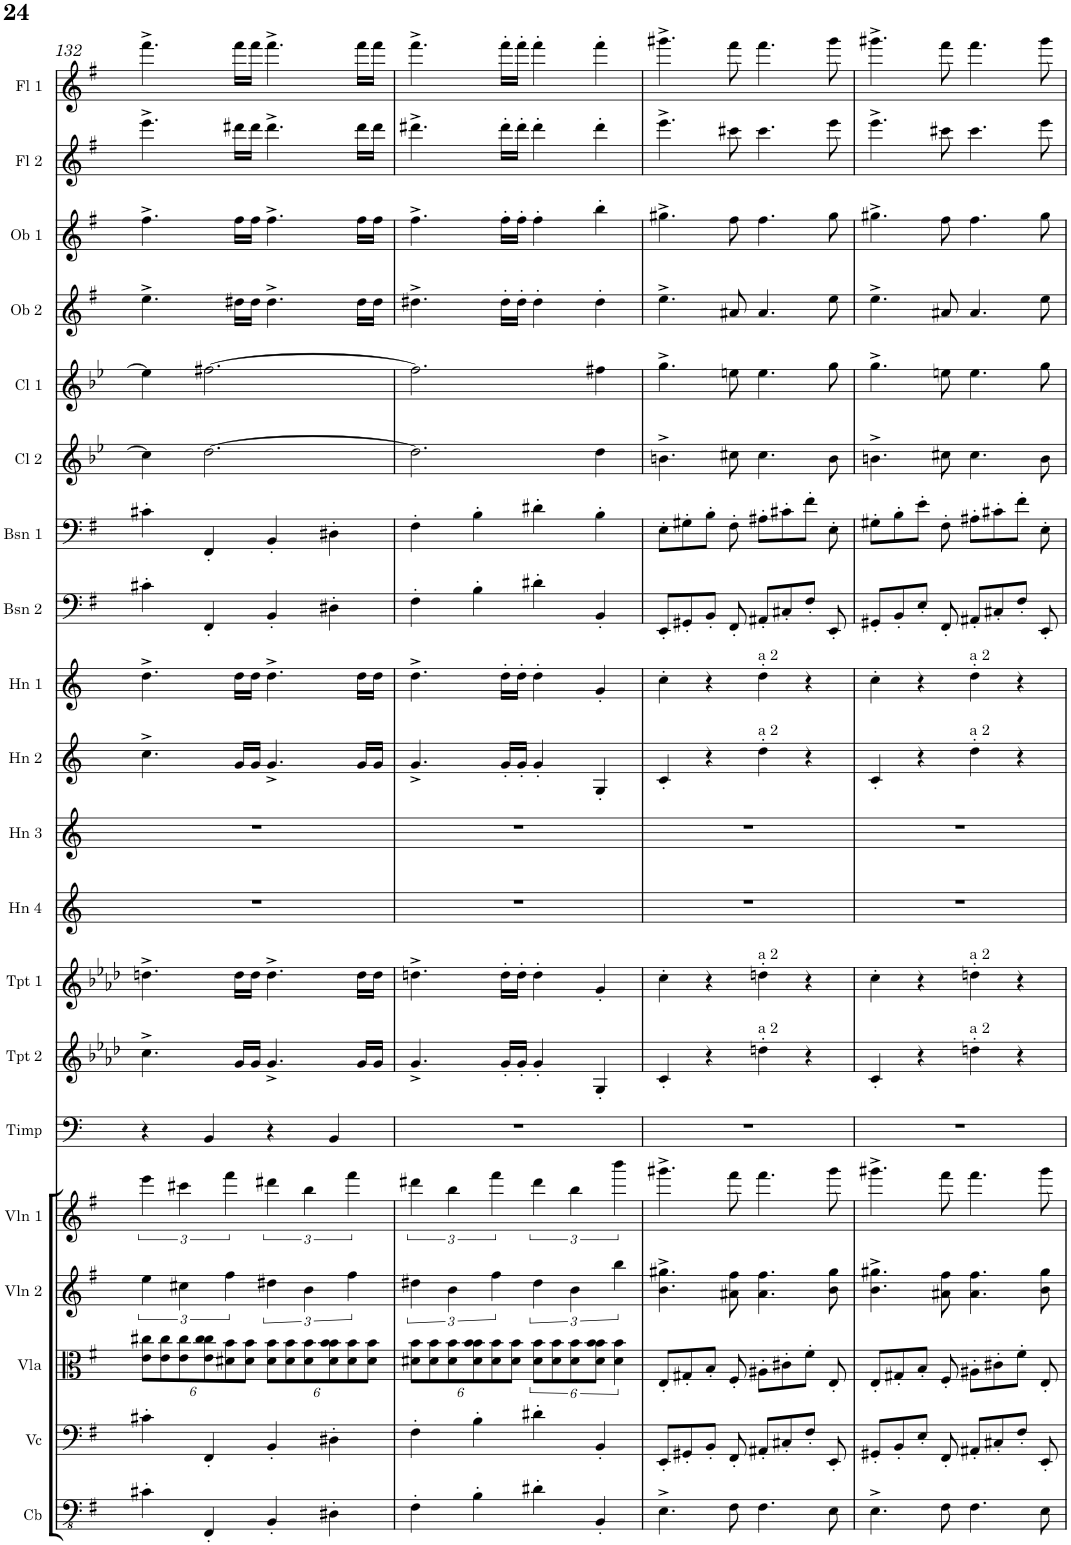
**kern	**kern	**kern	**kern	**kern	**kern	**kern	**kern	**kern	**kern	**kern	**kern	**kern	**kern	**kern	**kern	**kern	**kern	**kern	**kern
*part20	*part19	*part18	*part17	*part16	*part15	*part14	*part13	*part12	*part11	*part10	*part9	*part8	*part7	*part6	*part5	*part4	*part3	*part2	*part1
*staff20	*staff19	*staff18	*staff17	*staff16	*staff15	*staff14	*staff13	*staff12	*staff11	*staff10	*staff9	*staff8	*staff7	*staff6	*staff5	*staff4	*staff3	*staff2	*staff1
*I"Contrabass	*I"Violoncello	*I"Viola	*I"Violin 2	*I"Violin 1	*I"Timpani	*I"E Trumpet 2	*I"E Trumpet 1	*I"C Horn 4	*I"C Horn 3	*I"E Horn 2	*I"E Horn 1	*I"Bassoon 2	*I"Bassoon 1	*I"A Clarinet 2	*I"A Clarinet 1	*I"Oboe 2	*I"Oboe 1	*I"Flute 2	*I"Flute 1
*I'Cb	*I'Vc	*I'Vla	*I'Vln 2	*I'Vln 1	*I'Timp	*I'Tpt 2	*I'Tpt 1	*I'Hn 4	*I'Hn 3	*I'Hn 2	*I'Hn 1	*I'Bsn 2	*I'Bsn 1	*I'Cl 2	*I'Cl 1	*I'Ob 2	*I'Ob 1	*I'Fl 2	*I'Fl 1
!!LO:PB:g=z
*clefFv4	*clefF4	*clefC3	*clefG2	*clefG2	*clefF4	*clefG2	*clefG2	*clefG2	*clefG2	*clefG2	*clefG2	*clefF4	*clefF4	*clefG2	*clefG2	*clefG2	*clefG2	*clefG2	*clefG2
*	*	*	*	*	*	*Trd-2c-4	*Trd-2c-4	*Trd7c12	*Trd7c12	*Trd5c8	*Trd5c8	*	*	*Trd2c3	*Trd2c3	*	*	*	*
*k[f#]	*k[f#]	*k[f#]	*k[f#]	*k[f#]	*k[]	*k[b-e-a-d-]	*k[b-e-a-d-]	*k[]	*k[]	*k[]	*k[]	*k[f#]	*k[f#]	*k[b-e-]	*k[b-e-]	*k[f#]	*k[f#]	*k[f#]	*k[f#]
*M2/2	*M2/2	*M2/2	*M2/2	*M2/2	*M2/2	*M2/2	*M2/2	*M2/2	*M2/2	*M2/2	*M2/2	*M2/2	*M2/2	*M2/2	*M2/2	*M2/2	*M2/2	*M2/2	*M2/2
*met(c|)	*met(c|)	*met(c|)	*met(c|)	*met(c|)	*met(c|)	*met(c|)	*met(c|)	*met(c|)	*met(c|)	*met(c|)	*met(c|)	*met(c|)	*met(c|)	*met(c|)	*met(c|)	*met(c|)	*met(c|)	*met(c|)	*met(c|)
*	*	*Xbrackettup	*	*	*	*	*	*	*	*	*	*	*	*	*	*	*	*	*
=132	=132	=132	=132	=132	=132	=132	=132	=132	=132	=132	=132	=132	=132	=132	=132	=132	=132	=132	=132
4C#X'\	4c#X'\	12e\ 12cc#X\L	6ee\	6eee\	4r	4.cc^\	4.ddn^\	1r	1r	4.cc^\	4.dd^\	4c#X'\	4c#X'\	4cc#\]	4ee\]	4.ee^\	4.ff#^\	4.eee^\	4.fff#^\
.	.	12e\ 12cc#\	.	.	.	.	.	.	.	.	.	.	.	.	.	.	.	.	.
.	.	12e\ 12cc#\	6cc#X\	6ccc#X\	.	.	.	.	.	.	.	.	.	.	.	.	.	.	.
4FFF#'/	4FF#'/	12e\ 12cc#\ 12cc#\	.	.	4BB/	.	.	.	.	.	.	4FF#'/	4FF#'/	[2.dd\	[2.ff#X\	.	.	.	.
.	.	12d#X\ 12b\	6ff#\	6fff#\	.	.	.	.	.	.	.	.	.	.	.	.	.	.	.
.	.	.	.	.	.	16g/LL	16dd\LL	.	.	16g/LL	16dd\LL	.	.	.	.	16dd#X\LL	16ff#\LL	16ddd#X\LL	16fff#\LL
.	.	12d#\ 12b\J	.	.	.	.	.	.	.	.	.	.	.	.	.	.	.	.	.
.	.	.	.	.	.	16g/JJ	16dd\JJ	.	.	16g/JJ	16dd\JJ	.	.	.	.	16dd#\JJ	16ff#\JJ	16ddd#\JJ	16fff#\JJ
4BBB'/	4BB'/	12d#\ 12b\L	6dd#X\	6ddd#X\	4r	4.g^/	4.dd^\	.	.	4.g^/	4.dd^\	4BB'/	4BB'/	.	.	4.dd#^\	4.ff#^\	4.ddd#^\	4.fff#^\
.	.	12d#\ 12b\	.	.	.	.	.	.	.	.	.	.	.	.	.	.	.	.	.
.	.	12d#\ 12b\	6b\	6bb\	.	.	.	.	.	.	.	.	.	.	.	.	.	.	.
4DD#X'\	4D#X'\	12d#\ 12b\ 12b\	.	.	4BB/	.	.	.	.	.	.	4D#X'\	4D#X'\	.	.	.	.	.	.
.	.	12d#\ 12b\	6ff#\	6fff#\	.	.	.	.	.	.	.	.	.	.	.	.	.	.	.
.	.	.	.	.	.	16g/LL	16dd\LL	.	.	16g/LL	16dd\LL	.	.	.	.	16dd#\LL	16ff#\LL	16ddd#\LL	16fff#\LL
.	.	12d#\ 12b\J	.	.	.	.	.	.	.	.	.	.	.	.	.	.	.	.	.
.	.	.	.	.	.	16g/JJ	16dd\JJ	.	.	16g/JJ	16dd\JJ	.	.	.	.	16dd#\JJ	16ff#\JJ	16ddd#\JJ	16fff#\JJ
=133	=133	=133	=133	=133	=133	=133	=133	=133	=133	=133	=133	=133	=133	=133	=133	=133	=133	=133	=133
4FF#'\	4F#'\	12d#X\ 12b\L	6dd#X\	6ddd#X\	1r	4.g^/	4.ddn^\	1r	1r	4.g^/	4.dd^\	4F#'\	4F#'\	2.dd\]	2.ff#\]	4.dd#X^\	4.ff#^\	4.ddd#X^\	4.fff#^\
.	.	12d#\ 12b\	.	.	.	.	.	.	.	.	.	.	.	.	.	.	.	.	.
.	.	12d#\ 12b\	6b\	6bb\	.	.	.	.	.	.	.	.	.	.	.	.	.	.	.
4BB'\	4B'\	12d#\ 12b\ 12b\	.	.	.	.	.	.	.	.	.	4B'\	4B'\	.	.	.	.	.	.
.	.	12d#\ 12b\	6ff#\	6fff#\	.	.	.	.	.	.	.	.	.	.	.	.	.	.	.
.	.	.	.	.	.	16g'/LL	16dd'\LL	.	.	16g'/LL	16dd'\LL	.	.	.	.	16dd#'\LL	16ff#'\LL	16ddd#'\LL	16fff#'\LL
.	.	12d#\ 12b\J	.	.	.	.	.	.	.	.	.	.	.	.	.	.	.	.	.
.	.	.	.	.	.	16g'/JJ	16dd'\JJ	.	.	16g'/JJ	16dd'\JJ	.	.	.	.	16dd#'\JJ	16ff#'\JJ	16ddd#'\JJ	16fff#'\JJ
*	*	*brackettup	*	*	*	*	*	*	*	*	*	*	*	*	*	*	*	*	*
4D#X'\	4d#X'\	12d#\ 12b\L	6dd#\	6ddd#\	.	4g'/	4dd'\	.	.	4g'/	4dd'\	4d#X'\	4d#X'\	.	.	4dd#'\	4ff#'\	4ddd#'\	4fff#'\
.	.	12d#\ 12b\	.	.	.	.	.	.	.	.	.	.	.	.	.	.	.	.	.
.	.	12d#\ 12b\	6b\	6bb\	.	.	.	.	.	.	.	.	.	.	.	.	.	.	.
4BBB'/	4BB'/	12d#\ 12b\ 12b\J	.	.	.	4G'/	4g'/	.	.	4G'/	4g'/	4BB'/	4B'\	4dd\	4ff#X\	4dd#'\	4bb'\	4ddd#'\	4fff#'\
.	.	6d#\ 6b\	6bb\	6bbb\	.	.	.	.	.	.	.	.	.	.	.	.	.	.	.
=134	=134	=134	=134	=134	=134	=134	=134	=134	=134	=134	=134	=134	=134	=134	=134	=134	=134	=134	=134
4.EE^\	8EE'/L	8E'/L	4.b\^ 4.gg#X\^	4.ggg#X^\	1r	4c'/	4cc'\	1r	1r	4c'/	4cc'\	8EE'/L	8E'\L	4.bn^\	4.gg^\	4.ee^\	4.gg#X^\	4.eee^\	4.ggg#X^\
.	8GG#X'/	8G#X'/	.	.	.	.	.	.	.	.	.	8GG#X'/	8G#X'\	.	.	.	.	.	.
.	8BB'/J	8B'/J	.	.	.	4r	4r	.	.	4r	4r	8BB'/J	8B'\J	.	.	.	.	.	.
8FF#\	8FF#'/	8F#'/	8a#X\ 8ff#\	8fff#\	.	.	.	.	.	.	.	8FF#'/	8F#'\	8cc#X\	8een\	8a#X/	8ff#\	8ccc#X\	8fff#\
!	!	!	!	!	!	!	!	!	!	!	!LO:TX:a:t=a 2	!	!	!	!	!	!	!	!
!	!	!	!	!	!	!	!	!	!	!LO:TX:a:t=a 2	!	!	!	!	!	!	!	!	!
!	!	!	!	!	!	!	!LO:TX:a:t=a 2	!	!	!	!	!	!	!	!	!	!	!	!
!	!	!	!	!	!	!LO:TX:a:t=a 2	!	!	!	!	!	!	!	!	!	!	!	!	!
4.FF#\	8AA#X'/L	8A#X'\L	4.a#\ 4.ff#\	4.fff#\	.	4ddn'\	4ddn'\	.	.	4dd'\	4dd'\	8AA#X'/L	8A#X'\L	4.cc#\	4.ee\	4.a#/	4.ff#\	4.ccc#\	4.fff#\
.	8C#X'/	8c#X'\	.	.	.	.	.	.	.	.	.	8C#X'/	8c#X'\	.	.	.	.	.	.
.	8F#'/J	8f#'\J	.	.	.	4r	4r	.	.	4r	4r	8F#'/J	8f#'\J	.	.	.	.	.	.
8EE\	8EE'/	8E'/	8b\ 8gg#\	8ggg#\	.	.	.	.	.	.	.	8EE'/	8E'\	8b\	8gg\	8ee\	8gg#\	8eee\	8ggg#\
=135	=135	=135	=135	=135	=135	=135	=135	=135	=135	=135	=135	=135	=135	=135	=135	=135	=135	=135	=135
4.EE^\	8GG#X'/L	8E'/L	4.b\^ 4.gg#X\^	4.ggg#X^\	1r	4c'/	4cc'\	1r	1r	4c'/	4cc'\	8GG#X'/L	8G#X'\L	4.bn^\	4.gg^\	4.ee^\	4.gg#X^\	4.eee^\	4.ggg#X^\
.	8BB'/	8G#X'/	.	.	.	.	.	.	.	.	.	8BB'/	8B'\	.	.	.	.	.	.
.	8E'/J	8B'/J	.	.	.	4r	4r	.	.	4r	4r	8E'/J	8e'\J	.	.	.	.	.	.
8FF#\	8FF#'/	8F#'/	8a#X\ 8ff#\	8fff#\	.	.	.	.	.	.	.	8FF#'/	8F#'\	8cc#X\	8een\	8a#X/	8ff#\	8ccc#X\	8fff#\
!	!	!	!	!	!	!	!	!	!	!	!LO:TX:a:t=a 2	!	!	!	!	!	!	!	!
!	!	!	!	!	!	!	!	!	!	!LO:TX:a:t=a 2	!	!	!	!	!	!	!	!	!
!	!	!	!	!	!	!	!LO:TX:a:t=a 2	!	!	!	!	!	!	!	!	!	!	!	!
!	!	!	!	!	!	!LO:TX:a:t=a 2	!	!	!	!	!	!	!	!	!	!	!	!	!
4.FF#\	8AA#X'/L	8A#X'\L	4.a#\ 4.ff#\	4.fff#\	.	4ddn'\	4ddn'\	.	.	4dd'\	4dd'\	8AA#X'/L	8A#X'\L	4.cc#\	4.ee\	4.a#/	4.ff#\	4.ccc#\	4.fff#\
.	8C#X'/	8c#X'\	.	.	.	.	.	.	.	.	.	8C#X'/	8c#X'\	.	.	.	.	.	.
.	8F#'/J	8f#'\J	.	.	.	4r	4r	.	.	4r	4r	8F#'/J	8f#'\J	.	.	.	.	.	.
8EE\	8EE'/	8E'/	8b\ 8gg#\	8ggg#\	.	.	.	.	.	.	.	8EE'/	8E'\	8b\	8gg\	8ee\	8gg#\	8eee\	8ggg#\
=	=	=	=	=	=	=	=	=	=	=	=	=	=	=	=	=	=	=	=
*-	*-	*-	*-	*-	*-	*-	*-	*-	*-	*-	*-	*-	*-	*-	*-	*-	*-	*-	*-
